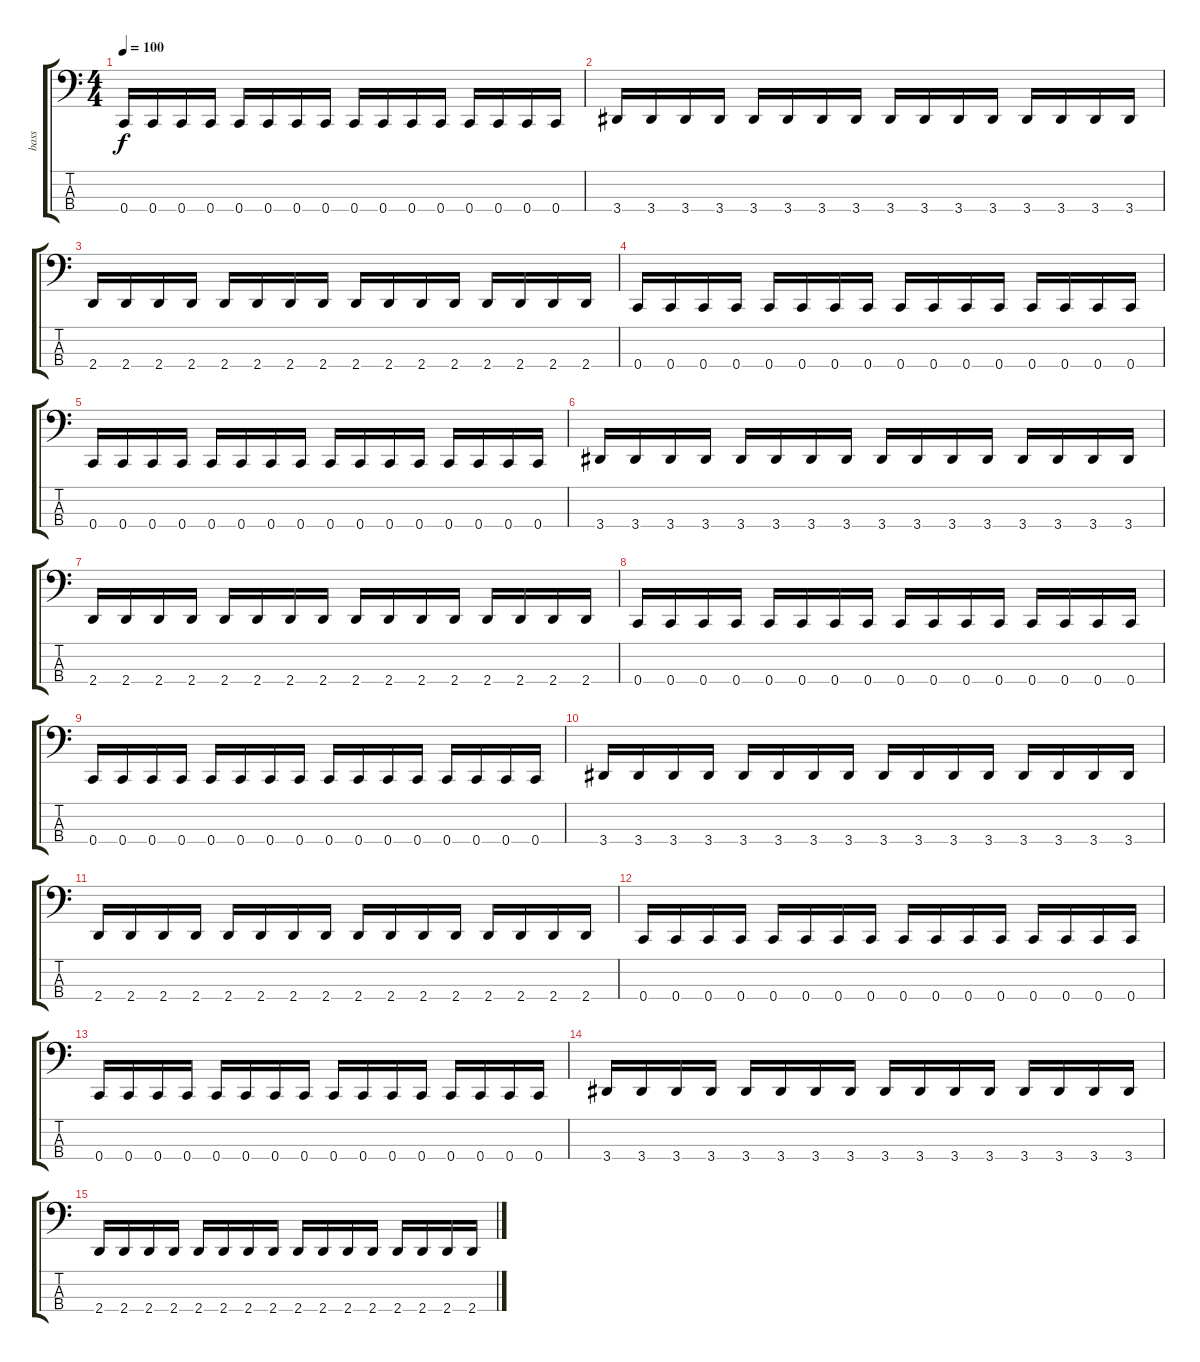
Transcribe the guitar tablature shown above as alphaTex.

\track ("bass" "bass") {instrument electricbasspick}
\staff {score tabs}
\tuning (F2 C2 G1 C1) {hide}
\ts (4 4)
\tempo 100
\clef f4
\ks c
0.4.16{dy f} 0.4.16 0.4.16 0.4.16 0.4.16 0.4.16 0.4.16 0.4.16 0.4.16 0.4.16 0.4.16 0.4.16 0.4.16 0.4.16 0.4.16 0.4.16 |
3.4.16 3.4.16 3.4.16 3.4.16 3.4.16 3.4.16 3.4.16 3.4.16 3.4.16 3.4.16 3.4.16 3.4.16 3.4.16 3.4.16 3.4.16 3.4.16 |
2.4.16 2.4.16 2.4.16 2.4.16 2.4.16 2.4.16 2.4.16 2.4.16 2.4.16 2.4.16 2.4.16 2.4.16 2.4.16 2.4.16 2.4.16 2.4.16 |
0.4.16 0.4.16 0.4.16 0.4.16 0.4.16 0.4.16 0.4.16 0.4.16 0.4.16 0.4.16 0.4.16 0.4.16 0.4.16 0.4.16 0.4.16 0.4.16 |
0.4.16 0.4.16 0.4.16 0.4.16 0.4.16 0.4.16 0.4.16 0.4.16 0.4.16 0.4.16 0.4.16 0.4.16 0.4.16 0.4.16 0.4.16 0.4.16 |
3.4.16 3.4.16 3.4.16 3.4.16 3.4.16 3.4.16 3.4.16 3.4.16 3.4.16 3.4.16 3.4.16 3.4.16 3.4.16 3.4.16 3.4.16 3.4.16 |
2.4.16 2.4.16 2.4.16 2.4.16 2.4.16 2.4.16 2.4.16 2.4.16 2.4.16 2.4.16 2.4.16 2.4.16 2.4.16 2.4.16 2.4.16 2.4.16 |
0.4.16 0.4.16 0.4.16 0.4.16 0.4.16 0.4.16 0.4.16 0.4.16 0.4.16 0.4.16 0.4.16 0.4.16 0.4.16 0.4.16 0.4.16 0.4.16 |
0.4.16 0.4.16 0.4.16 0.4.16 0.4.16 0.4.16 0.4.16 0.4.16 0.4.16 0.4.16 0.4.16 0.4.16 0.4.16 0.4.16 0.4.16 0.4.16 |
3.4.16 3.4.16 3.4.16 3.4.16 3.4.16 3.4.16 3.4.16 3.4.16 3.4.16 3.4.16 3.4.16 3.4.16 3.4.16 3.4.16 3.4.16 3.4.16 |
2.4.16 2.4.16 2.4.16 2.4.16 2.4.16 2.4.16 2.4.16 2.4.16 2.4.16 2.4.16 2.4.16 2.4.16 2.4.16 2.4.16 2.4.16 2.4.16 |
0.4.16 0.4.16 0.4.16 0.4.16 0.4.16 0.4.16 0.4.16 0.4.16 0.4.16 0.4.16 0.4.16 0.4.16 0.4.16 0.4.16 0.4.16 0.4.16 |
0.4.16 0.4.16 0.4.16 0.4.16 0.4.16 0.4.16 0.4.16 0.4.16 0.4.16 0.4.16 0.4.16 0.4.16 0.4.16 0.4.16 0.4.16 0.4.16 |
3.4.16 3.4.16 3.4.16 3.4.16 3.4.16 3.4.16 3.4.16 3.4.16 3.4.16 3.4.16 3.4.16 3.4.16 3.4.16 3.4.16 3.4.16 3.4.16 |
2.4.16 2.4.16 2.4.16 2.4.16 2.4.16 2.4.16 2.4.16 2.4.16 2.4.16 2.4.16 2.4.16 2.4.16 2.4.16 2.4.16 2.4.16 2.4.16
